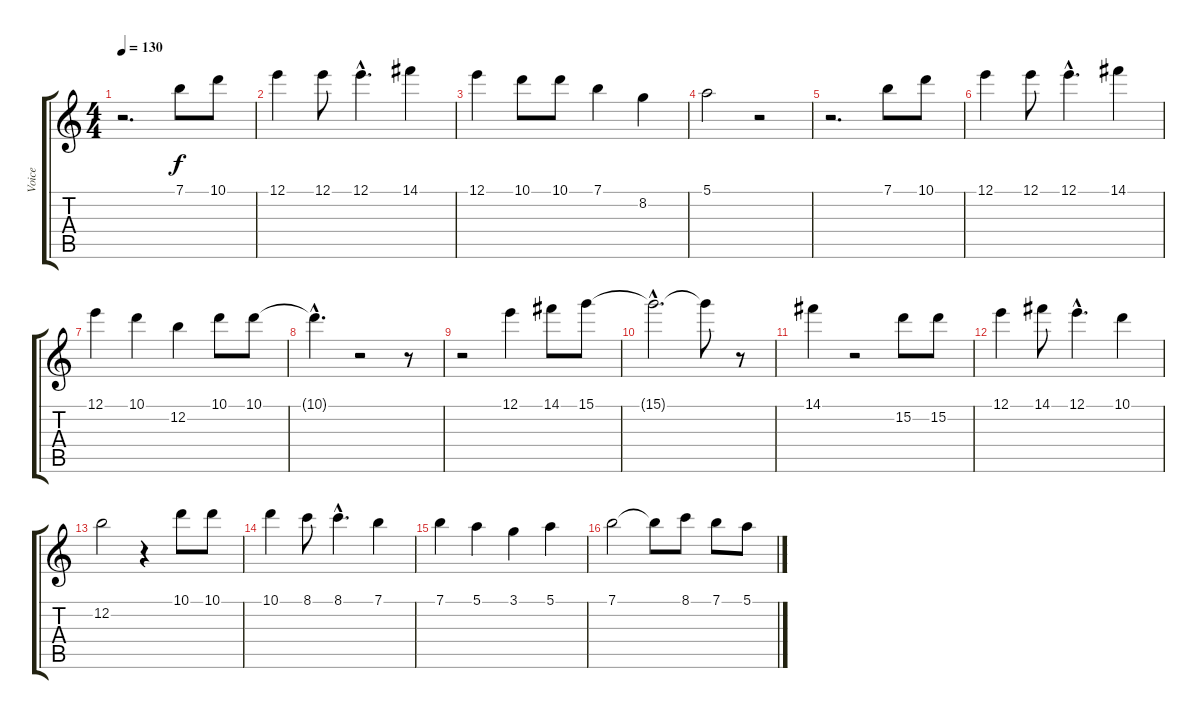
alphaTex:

\track ("Voice" "Voice") {instrument distortionguitar}
\staff {score tabs}
\tuning (E4 B3 G3 D3 A2 E2) {hide}
\ts (4 4)
\tempo 130
\clef g2
\ks c
r.2{d dy f} 7.1.8 10.1.8 |
12.1.4 12.1.8 12.1{hac}.4{d} 14.1.4 |
12.1.4 10.1.8 10.1.8 7.1.4 8.2.4 |
5.1.2 r.2 |
r.2{d} 7.1.8 10.1.8 |
12.1.4 12.1.8 12.1{hac}.4{d} 14.1.4 |
12.1.4 10.1.4 12.2.4 10.1.8 10.1.8 |
10.1{hac t}.4{d} r.2 r.8 |
r.2 12.1.4 14.1.8 15.1.8 |
15.1{hac t}.2{d} 15.1{t}.8 r.8 |
14.1.4 r.2 15.2.8 15.2.8 |
12.1.4 14.1.8 12.1{hac}.4{d} 10.1.4 |
12.2.2 r.4 10.1.8 10.1.8 |
10.1.4 8.1.8 8.1{hac}.4{d} 7.1.4 |
7.1.4 5.1.4 3.1.4 5.1.4 |
7.1.2 7.1{t}.8 8.1.8 7.1.8 5.1.8
